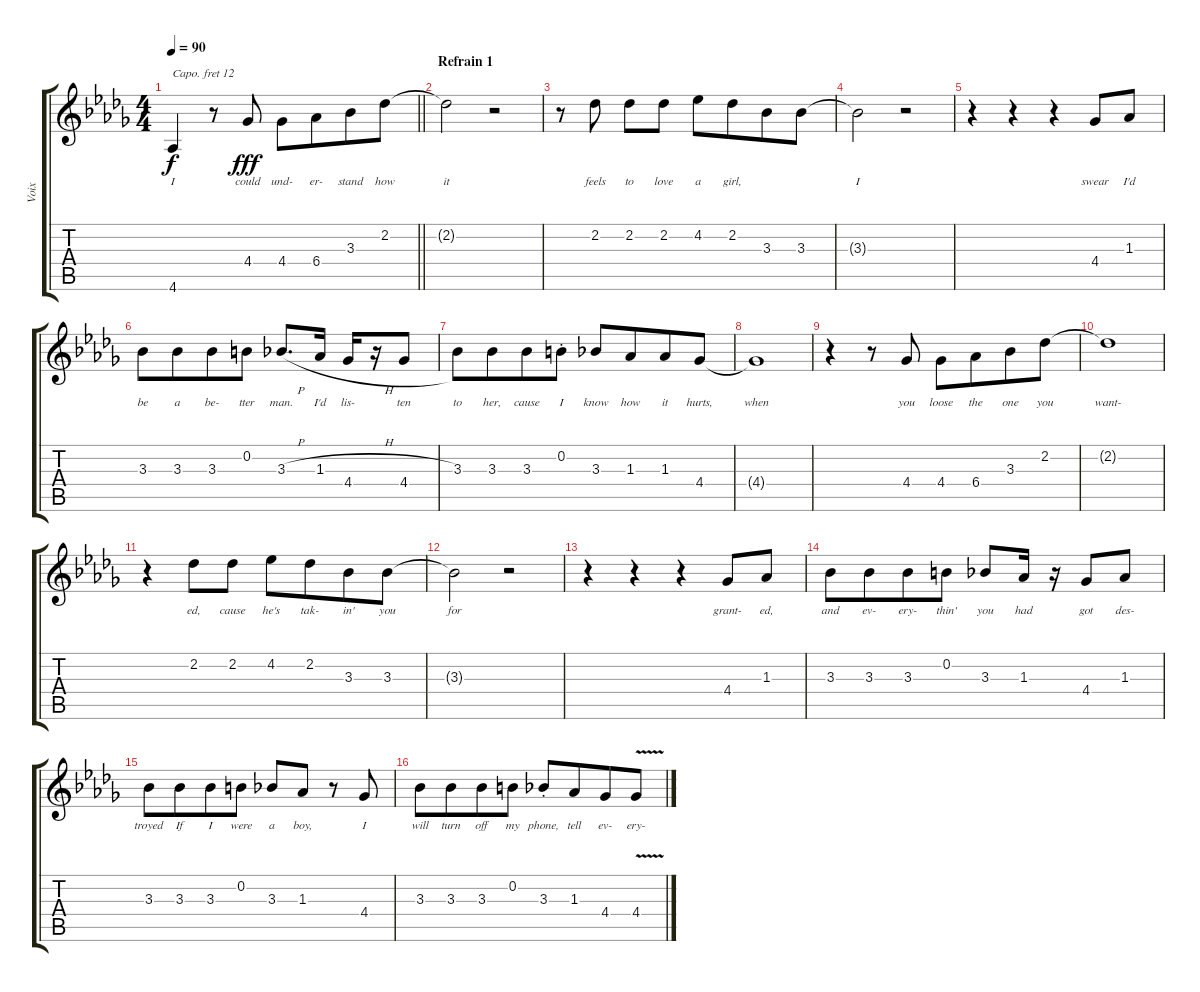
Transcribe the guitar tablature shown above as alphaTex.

\track ("Voix" "Voix") {instrument voiceoohs}
\staff {score tabs}
\capo 12
\tuning (E4 B3 G3 D3 A2 E2) {hide}
\ts (4 4)
\tempo 90
\clef g2
\barLineRight lightlight
\ks db
4.6{t}.4{lyrics (0 "I") lyrics (1 "") lyrics (2 "") lyrics (3 "") lyrics (4 "") dy f} r.8 4.4.8{lyrics (0 "could") lyrics (1 "") lyrics (2 "") lyrics (3 "") lyrics (4 "") dy fff} 4.4.8{lyrics (0 "und-") lyrics (1 "") lyrics (2 "") lyrics (3 "") lyrics (4 "")} 6.4.8{lyrics (0 "er-") lyrics (1 "") lyrics (2 "") lyrics (3 "") lyrics (4 "") beam merge} 3.3.8{lyrics (0 "stand") lyrics (1 "") lyrics (2 "") lyrics (3 "") lyrics (4 "")} 2.2.8{lyrics (0 "how") lyrics (1 "") lyrics (2 "") lyrics (3 "") lyrics (4 "")} |
\section ("" "Refrain 1")
2.2{t}.2{lyrics (0 "it") lyrics (1 "") lyrics (2 "") lyrics (3 "") lyrics (4 "")} r.2 |
r.8 2.2.8{lyrics (0 "feels") lyrics (1 "") lyrics (2 "") lyrics (3 "") lyrics (4 "")} 2.2.8{lyrics (0 "to") lyrics (1 "") lyrics (2 "") lyrics (3 "") lyrics (4 "")} 2.2.8{lyrics (0 "love") lyrics (1 "") lyrics (2 "") lyrics (3 "") lyrics (4 "")} 4.2.8{lyrics (0 "a") lyrics (1 "") lyrics (2 "") lyrics (3 "") lyrics (4 "")} 2.2.8{lyrics (0 "girl,") lyrics (1 "") lyrics (2 "") lyrics (3 "") lyrics (4 "") beam merge} 3.3.8{lyrics (0 "") lyrics (1 "") lyrics (2 "") lyrics (3 "") lyrics (4 "")} 3.3.8{lyrics (0 "") lyrics (1 "") lyrics (2 "") lyrics (3 "") lyrics (4 "")} |
3.3{t}.2{lyrics (0 "I") lyrics (1 "") lyrics (2 "") lyrics (3 "") lyrics (4 "")} r.2 |
r.4 r.4 r.4 4.4.8{lyrics (0 "swear") lyrics (1 "") lyrics (2 "") lyrics (3 "") lyrics (4 "")} 1.3.8{lyrics (0 "I'd") lyrics (1 "") lyrics (2 "") lyrics (3 "") lyrics (4 "")} |
3.3.8{lyrics (0 "be") lyrics (1 "") lyrics (2 "") lyrics (3 "") lyrics (4 "")} 3.3.8{lyrics (0 "a") lyrics (1 "") lyrics (2 "") lyrics (3 "") lyrics (4 "") beam merge} 3.3.8{lyrics (0 "be-") lyrics (1 "") lyrics (2 "") lyrics (3 "") lyrics (4 "")} 0.2.8{lyrics (0 "tter") lyrics (1 "") lyrics (2 "") lyrics (3 "") lyrics (4 "")} 3.3{h}.8{d lyrics (0 "man.") lyrics (1 "") lyrics (2 "") lyrics (3 "") lyrics (4 "")} 1.3{h}.16{lyrics (0 "I'd") lyrics (1 "") lyrics (2 "") lyrics (3 "") lyrics (4 "")} 4.4.16{lyrics (0 "lis-") lyrics (1 "") lyrics (2 "") lyrics (3 "") lyrics (4 "")} r.16 4.4.8{lyrics (0 "ten") lyrics (1 "") lyrics (2 "") lyrics (3 "") lyrics (4 "")} |
3.3.8{lyrics (0 "to") lyrics (1 "") lyrics (2 "") lyrics (3 "") lyrics (4 "")} 3.3.8{lyrics (0 "her,") lyrics (1 "") lyrics (2 "") lyrics (3 "") lyrics (4 "") beam merge} 3.3.8{lyrics (0 "cause") lyrics (1 "") lyrics (2 "") lyrics (3 "") lyrics (4 "")} 0.2{st}.8{lyrics (0 "I") lyrics (1 "") lyrics (2 "") lyrics (3 "") lyrics (4 "")} 3.3.8{lyrics (0 "know") lyrics (1 "") lyrics (2 "") lyrics (3 "") lyrics (4 "")} 1.3.8{lyrics (0 "how") lyrics (1 "") lyrics (2 "") lyrics (3 "") lyrics (4 "") beam merge} 1.3.8{lyrics (0 "it") lyrics (1 "") lyrics (2 "") lyrics (3 "") lyrics (4 "")} 4.4.8{lyrics (0 "hurts,") lyrics (1 "") lyrics (2 "") lyrics (3 "") lyrics (4 "")} |
4.4{t}.1{lyrics (0 "when") lyrics (1 "") lyrics (2 "") lyrics (3 "") lyrics (4 "")} |
r.4 r.8 4.4.8{lyrics (0 "you") lyrics (1 "") lyrics (2 "") lyrics (3 "") lyrics (4 "")} 4.4.8{lyrics (0 "loose") lyrics (1 "") lyrics (2 "") lyrics (3 "") lyrics (4 "")} 6.4.8{lyrics (0 "the") lyrics (1 "") lyrics (2 "") lyrics (3 "") lyrics (4 "") beam merge} 3.3.8{lyrics (0 "one") lyrics (1 "") lyrics (2 "") lyrics (3 "") lyrics (4 "")} 2.2.8{lyrics (0 "you") lyrics (1 "") lyrics (2 "") lyrics (3 "") lyrics (4 "")} |
2.2{t}.1{lyrics (0 "want-") lyrics (1 "") lyrics (2 "") lyrics (3 "") lyrics (4 "")} |
r.4 2.2.8{lyrics (0 "ed,") lyrics (1 "") lyrics (2 "") lyrics (3 "") lyrics (4 "")} 2.2.8{lyrics (0 "cause") lyrics (1 "") lyrics (2 "") lyrics (3 "") lyrics (4 "")} 4.2.8{lyrics (0 "he's") lyrics (1 "") lyrics (2 "") lyrics (3 "") lyrics (4 "")} 2.2.8{lyrics (0 "tak-") lyrics (1 "") lyrics (2 "") lyrics (3 "") lyrics (4 "") beam merge} 3.3.8{lyrics (0 "in'") lyrics (1 "") lyrics (2 "") lyrics (3 "") lyrics (4 "")} 3.3.8{lyrics (0 "you") lyrics (1 "") lyrics (2 "") lyrics (3 "") lyrics (4 "")} |
3.3{t}.2{lyrics (0 "for") lyrics (1 "") lyrics (2 "") lyrics (3 "") lyrics (4 "")} r.2 |
r.4 r.4 r.4 4.4.8{lyrics (0 "grant-") lyrics (1 "") lyrics (2 "") lyrics (3 "") lyrics (4 "")} 1.3.8{lyrics (0 "ed,") lyrics (1 "") lyrics (2 "") lyrics (3 "") lyrics (4 "")} |
3.3.8{lyrics (0 "and") lyrics (1 "") lyrics (2 "") lyrics (3 "") lyrics (4 "")} 3.3.8{lyrics (0 "ev-") lyrics (1 "") lyrics (2 "") lyrics (3 "") lyrics (4 "") beam merge} 3.3.8{lyrics (0 "ery-") lyrics (1 "") lyrics (2 "") lyrics (3 "") lyrics (4 "")} 0.2.8{lyrics (0 "thin'") lyrics (1 "") lyrics (2 "") lyrics (3 "") lyrics (4 "")} 3.3.8{lyrics (0 "you") lyrics (1 "") lyrics (2 "") lyrics (3 "") lyrics (4 "")} 1.3.16{lyrics (0 "had") lyrics (1 "") lyrics (2 "") lyrics (3 "") lyrics (4 "")} r.16 4.4.8{lyrics (0 "got") lyrics (1 "") lyrics (2 "") lyrics (3 "") lyrics (4 "")} 1.3.8{lyrics (0 "des-") lyrics (1 "") lyrics (2 "") lyrics (3 "") lyrics (4 "")} |
3.3.8{lyrics (0 "troyed") lyrics (1 "") lyrics (2 "") lyrics (3 "") lyrics (4 "")} 3.3.8{lyrics (0 "If") lyrics (1 "") lyrics (2 "") lyrics (3 "") lyrics (4 "") beam merge} 3.3.8{lyrics (0 "I") lyrics (1 "") lyrics (2 "") lyrics (3 "") lyrics (4 "")} 0.2.8{lyrics (0 "were") lyrics (1 "") lyrics (2 "") lyrics (3 "") lyrics (4 "")} 3.3.8{lyrics (0 "a") lyrics (1 "") lyrics (2 "") lyrics (3 "") lyrics (4 "")} 1.3.8{lyrics (0 "boy,") lyrics (1 "") lyrics (2 "") lyrics (3 "") lyrics (4 "")} r.8 4.4.8{lyrics (0 "I") lyrics (1 "") lyrics (2 "") lyrics (3 "") lyrics (4 "")} |
3.3.8{lyrics (0 "will") lyrics (1 "") lyrics (2 "") lyrics (3 "") lyrics (4 "")} 3.3.8{lyrics (0 "turn") lyrics (1 "") lyrics (2 "") lyrics (3 "") lyrics (4 "") beam merge} 3.3.8{lyrics (0 "off") lyrics (1 "") lyrics (2 "") lyrics (3 "") lyrics (4 "")} 0.2.8{lyrics (0 "my") lyrics (1 "") lyrics (2 "") lyrics (3 "") lyrics (4 "")} 3.3{st}.8{lyrics (0 "phone,") lyrics (1 "") lyrics (2 "") lyrics (3 "") lyrics (4 "")} 1.3.8{lyrics (0 "tell") lyrics (1 "") lyrics (2 "") lyrics (3 "") lyrics (4 "") beam merge} 4.4.8{lyrics (0 "ev-") lyrics (1 "") lyrics (2 "") lyrics (3 "") lyrics (4 "")} 4.4{v}.8{lyrics (0 "ery-") lyrics (1 "") lyrics (2 "") lyrics (3 "") lyrics (4 "")}
